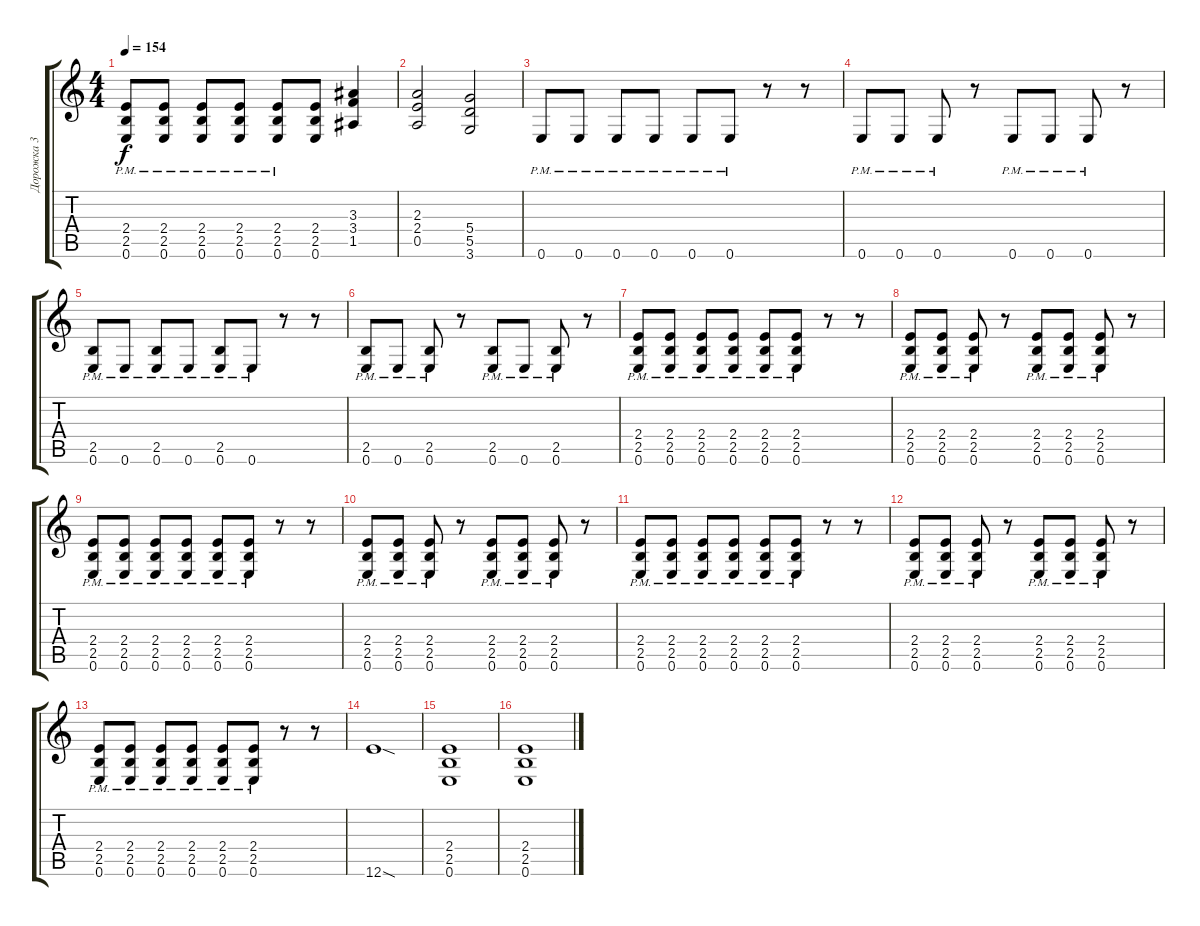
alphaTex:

\track ("Дорожка 3" "Дорожка 3") {instrument distortionguitar}
\staff {score tabs}
\tuning (E4 B3 G3 D3 A2 E2) {hide}
\ts (4 4)
\tempo 154
\clef g2
\ks c
(2.4{pm} 2.5{pm} 0.6{pm}).8{dy f} (2.4{pm} 2.5{pm} 0.6{pm}).8 (2.4{pm} 2.5{pm} 0.6{pm}).8 (2.4{pm} 2.5{pm} 0.6{pm}).8 (2.4{pm} 2.5{pm} 0.6{pm}).8 (2.4 2.5 0.6).8 (3.3 3.4 1.5).4 |
(2.3 2.4 0.5).2 (5.4 5.5 3.6).2 |
0.6{pm}.8 0.6{pm}.8 0.6{pm}.8 0.6{pm}.8 0.6{pm}.8 0.6{pm}.8 r.8 r.8 |
0.6{pm}.8 0.6{pm}.8 0.6{pm}.8 r.8 0.6{pm}.8 0.6{pm}.8 0.6{pm}.8 r.8 |
(2.5 0.6{pm}).8 0.6{pm}.8 (2.5 0.6{pm}).8 0.6{pm}.8 (2.5 0.6{pm}).8 0.6{pm}.8 r.8 r.8 |
(2.5 0.6{pm}).8 0.6{pm}.8 (2.5 0.6{pm}).8 r.8 (2.5 0.6{pm}).8 0.6{pm}.8 (2.5 0.6{pm}).8 r.8 |
(2.4 2.5 0.6{pm}).8 (2.4 2.5 0.6{pm}).8 (2.4 2.5 0.6{pm}).8 (2.4 2.5 0.6{pm}).8 (2.4 2.5 0.6{pm}).8 (2.4 2.5 0.6{pm}).8 r.8 r.8 |
(2.4 2.5 0.6{pm}).8 (2.4 2.5 0.6{pm}).8 (2.4 2.5 0.6{pm}).8 r.8 (2.4 2.5 0.6{pm}).8 (2.4 2.5 0.6{pm}).8 (2.4 2.5 0.6{pm}).8 r.8 |
(2.4 2.5 0.6{pm}).8 (2.4 2.5 0.6{pm}).8 (2.4 2.5 0.6{pm}).8 (2.4 2.5 0.6{pm}).8 (2.4 2.5 0.6{pm}).8 (2.4 2.5 0.6{pm}).8 r.8 r.8 |
(2.4 2.5 0.6{pm}).8 (2.4 2.5 0.6{pm}).8 (2.4 2.5 0.6{pm}).8 r.8 (2.4 2.5 0.6{pm}).8 (2.4 2.5 0.6{pm}).8 (2.4 2.5 0.6{pm}).8 r.8 |
(2.4 2.5 0.6{pm}).8 (2.4 2.5 0.6{pm}).8 (2.4 2.5 0.6{pm}).8 (2.4 2.5 0.6{pm}).8 (2.4 2.5 0.6{pm}).8 (2.4 2.5 0.6{pm}).8 r.8 r.8 |
(2.4 2.5 0.6{pm}).8 (2.4 2.5 0.6{pm}).8 (2.4 2.5 0.6{pm}).8 r.8 (2.4 2.5 0.6{pm}).8 (2.4 2.5 0.6{pm}).8 (2.4 2.5 0.6{pm}).8 r.8 |
(2.4 2.5 0.6{pm}).8 (2.4 2.5 0.6{pm}).8 (2.4 2.5 0.6{pm}).8 (2.4 2.5 0.6{pm}).8 (2.4 2.5 0.6{pm}).8 (2.4 2.5 0.6{pm}).8 r.8 r.8 |
12.6{sod}.1 |
(2.4 2.5 0.6).1 |
(2.4 2.5 0.6).1
